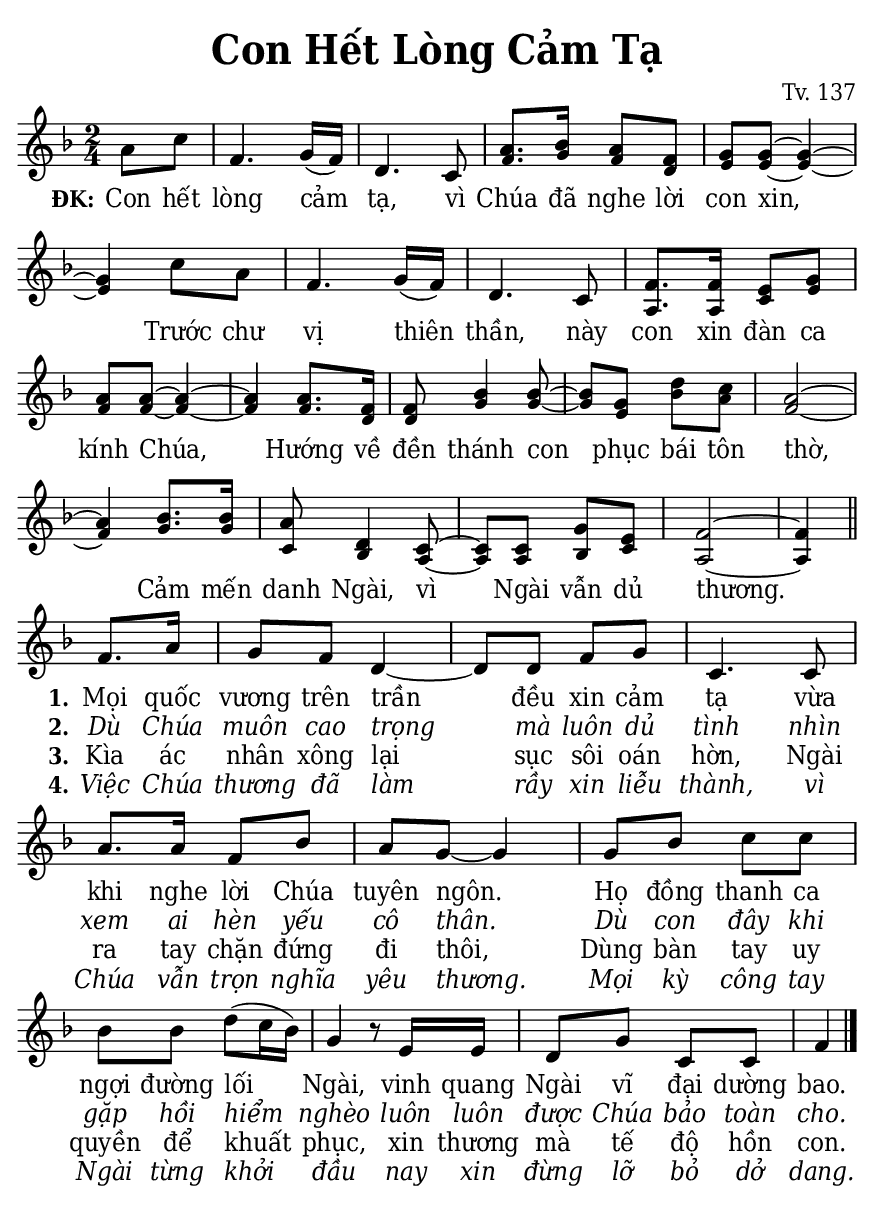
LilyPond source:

% Cài đặt chung\
\version "2.22.1"
\include "english.ly"

\header {
  title = \markup { \fontsize #1 "Con Hết Lòng Cảm Tạ" }
  composer = "Tv. 137"
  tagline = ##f
}

% Nhạc phiên khúc
nhacPhienKhucSop = \relative c'' {
  \partial 4 a8 c |
  f,4. g16 (f) |
  d4. c8 |
  a'8. bf16 a8 f |
  g g ~ g4 ~ |
  g c8 a |
  f4. g16 (f) |
  d4. c8 |
  f8. f16 e8 g |
  a8 a ~ a4 ~ |
  a a8. f16 |
  f8 bf4 bf8 ~ |
  bf g d' c |
  a2 ~ |
  a4 bf8. bf16 |
  a8 d,4 c8 ~ |
  c c g' e |
  f2 ~ |
  f4 \bar "||" \break
  
  f8. a16 |
  g8 f d4 ~ |
  d8 d f g |
  c,4. c8 |
  a'8. a16 f8 bf |
  a g ~ g4 |
  g8 bf c c |
  bf bf d (c16 bf) |
  g4 r8 e16 e |
  d8 g c, c |
  f4 \bar "|."
}

nhacPhienKhucAlto = \relative c'' {
  a8 c |
  f,4. g16 (f) |
  d4. c8 |
  f8. g16 f8 d |
  e e ~ e4 ~ |
  e c'8 a |
  f4. g16 (f) |
  d4. c8 |
  a8. a16 c8 e |
  f f ~ f4 ~ |
  f f8. d16 |
  d8 g4 g8 ~ |
  g e bf' a |
  f2 ~ |
  f4 g8. g16 |
  c,8 bf4 a8 ~ |
  a a bf c |
  a2 ~ |
  a4
}

% Lời phiên khúc
loiPhienKhucSop = \lyrics {
  \set stanza = "ĐK:"
  Con hết lòng cảm tạ,
  vì Chúa đã nghe lời con xin,
  Trước chư vị thiên thần,
  này con xin đàn ca kính Chúa,
  Hướng về đền thánh con phục bái tôn thờ,
  Cảm mến danh Ngài,
  vì Ngài vẫn dủ thương.
  <<
    {
      \set stanza = "1."
      Mọi quốc vương trên trần đều xin cảm tạ
      vừa khi nghe lời Chúa tuyên ngôn.
      Họ đồng thanh ca ngợi đường lối Ngài,
      vinh quang Ngài vĩ đại dường bao.
    }
    \new Lyrics {
	    \set associatedVoice = "beSop"
	    \set stanza = "2."
      \override Lyrics.LyricText.font-shape = #'italic
	    Dù Chúa muôn cao trọng mà luôn dủ tình
	    nhìn xem ai hèn yếu cô thân.
	    Dù con đây khi gặp hồi hiểm nghèo
	    luôn luôn được Chúa bảo toàn cho.
    }
    \new Lyrics {
	    \set associatedVoice = "beSop"
	    \set stanza = "3."
	    Kìa ác nhân xông lại sục sôi oán hờn,
	    Ngài ra tay chặn đứng đi thôi,
	    Dùng bàn tay uy quyền để khuất phục,
	    xin thương mà tế độ hồn con.
    }
    \new Lyrics {
	    \set associatedVoice = "beSop"
	    \set stanza = "4."
      \override Lyrics.LyricText.font-shape = #'italic
	    Việc Chúa thương đã làm rầy xin liễu thành,
	    vì Chúa vẫn trọn nghĩa yêu thương.
	    Mọi kỳ công tay Ngài từng khởi đầu
	    nay xin đừng lỡ bỏ dở dang.
    }
  >>
}

% Dàn trang
\paper {
  #(set-paper-size "a5")
  top-margin = 3\mm
  bottom-margin = 3\mm
  left-margin = 3\mm
  right-margin = 3\mm
  indent = #0
  #(define fonts
	 (make-pango-font-tree "Deja Vu Serif Condensed"
	 		       "Deja Vu Serif Condensed"
			       "Deja Vu Serif Condensed"
			       (/ 20 20)))
  print-page-number = ##f
}

TongNhip = {
  \key f \major \time 2/4
  \set Timing.beamExceptions = #'()
  \set Timing.baseMoment = #(ly:make-moment 1/4)
}

% Đổi kích thước nốt cho bè phụ
notBePhu =
#(define-music-function (font-size music) (number? ly:music?)
   (for-some-music
     (lambda (m)
       (if (music-is-of-type? m 'rhythmic-event)
           (begin
             (set! (ly:music-property m 'tweaks)
                   (cons `(font-size . ,font-size)
                         (ly:music-property m 'tweaks)))
             #t)
           #f))
     music)
   music)

\score {
  \new ChoirStaff <<
    \new Staff \with {
        \consists "Merge_rests_engraver"
        printPartCombineTexts = ##f
      }
      <<
      \new Voice \TongNhip \partCombine 
        \nhacPhienKhucSop
        \notBePhu -1 { \nhacPhienKhucAlto }
      \new NullVoice = beSop \nhacPhienKhucSop
      \new Lyrics \lyricsto beSop \loiPhienKhucSop
      >>
  >>
  \layout {
    \override Lyrics.LyricSpace.minimum-distance = #1
    \override Score.BarNumber.break-visibility = ##(#f #f #f)
    \override Score.SpacingSpanner.uniform-stretching = ##t
  } 
}
